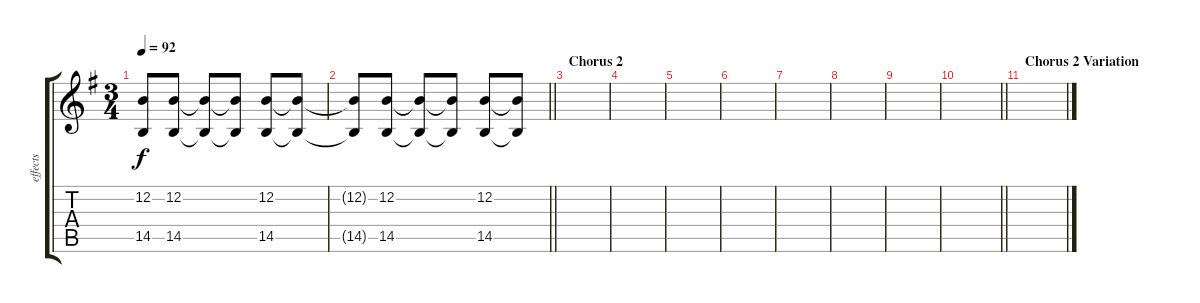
\track ("effects" "effects") {instrument electricpiano1}
\staff {score tabs}
\tuning (E4 B3 G3 D3 A2 E2) {hide}
\ts (3 4)
\tempo 92
\clef g2
\ks g
(12.2{t} 14.5{t}).8{dy f} (12.2 14.5).8 (12.2{t} 14.5{t}).8 (12.2{t} 14.5{t}).8 (12.2 14.5).8 (12.2{t} 14.5{t}).8 |
\barLineRight lightlight
(12.2{t} 14.5{t}).8 (12.2 14.5).8 (12.2{t} 14.5{t}).8 (12.2{t} 14.5{t}).8 (12.2 14.5).8 (12.2{t} 14.5{t}).8 |
\section ("" "Chorus 2")
|
|
|
|
|
|
|
\barLineRight lightlight
|
\section ("" "Chorus 2 Variation")
